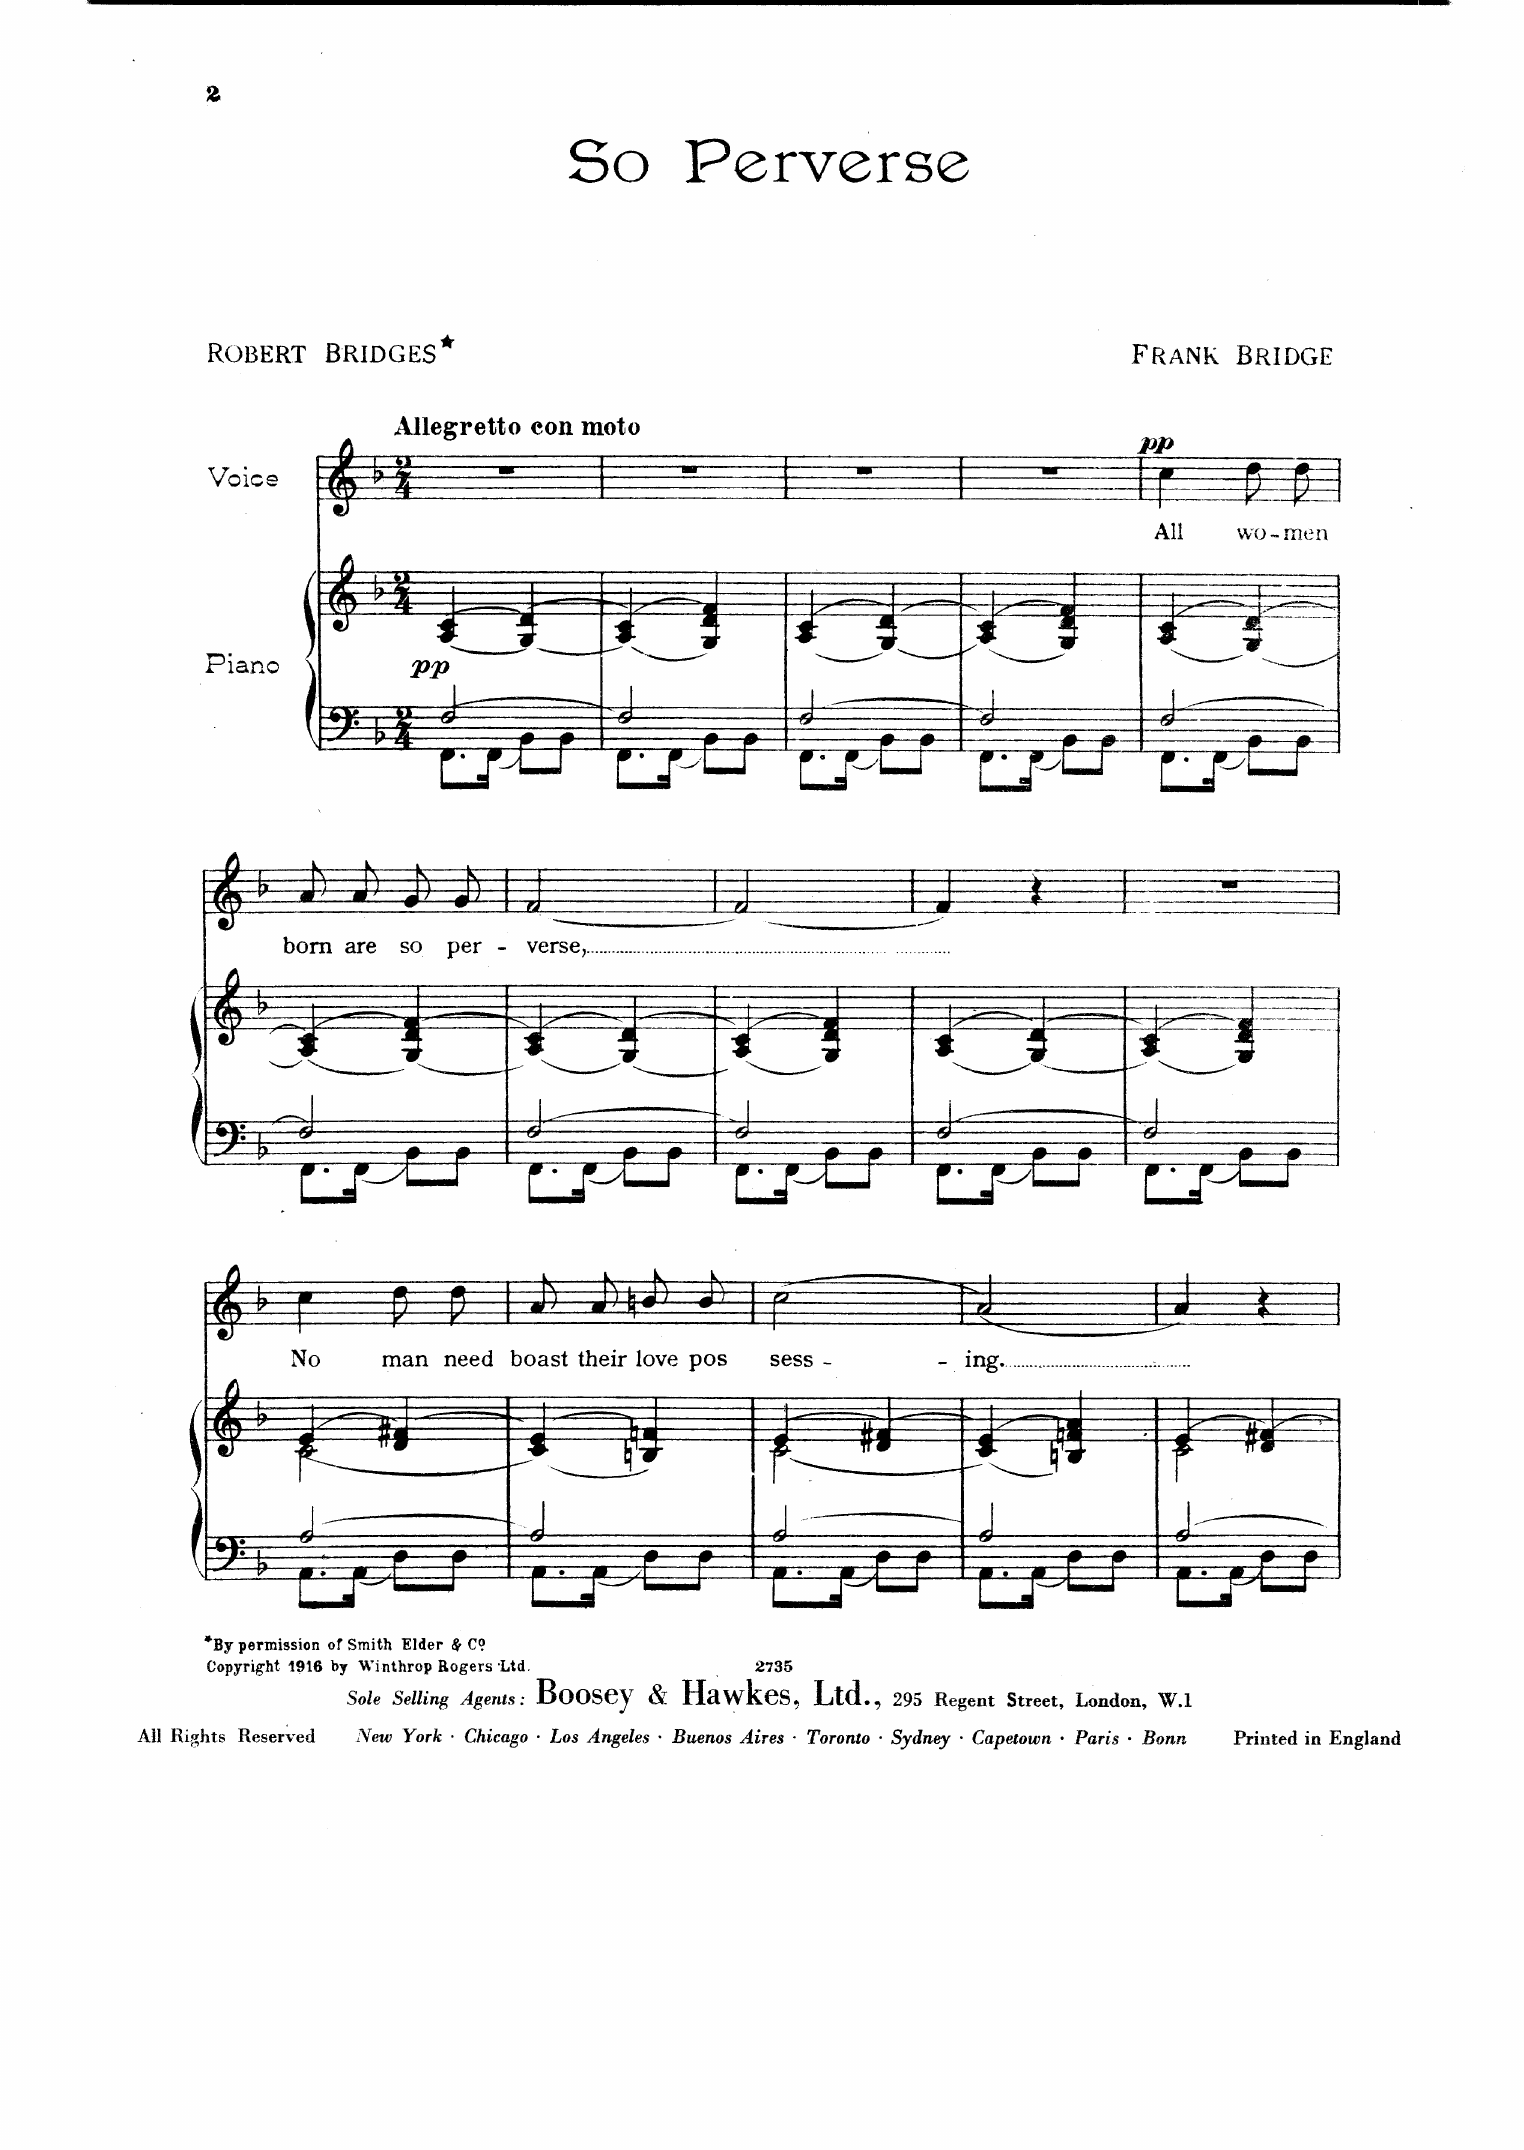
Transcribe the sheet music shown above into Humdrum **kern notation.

**kern	**kern	**dynam	**kern	**text	**dynam
*part2	*part2	*part2	*part1	*part1	*part1
*staff3	*staff2	*staff2/3	*staff1	*staff1	*staff1
*I"Piano	*	*	*I"Voice	*	*
*I'Pno	*	*	*	*	*
*clefF4	*clefG2	*	*clefG2	*	*
*k[b-]	*k[b-]	*	*k[b-]	*	*
*M2/4	*M2/4	*	*M2/4	*	*
=1	=1	=1	=1	=1	=1
*^	*	*	*	*	*
!	!	!	!	!LO:TX:a:B:t=Allegretto con moto	!	!
!	!	!	!LO:DY:b	!	!	!
[2F/	8.FF\L	(4A/ 4c/	pp	2r	.	.
.	16FF\Jk	.	.	.	.	.
.	8BB-\L	(4G/ 4d/)	.	.	.	.
.	8BB-\J	.	.	.	.	.
=2	=2	=2	=2	=2	=2	=2
2F/]	8.FF\L	(4A/ 4c/)	.	2r	.	.
.	16FF\Jk	.	.	.	.	.
.	8BB-\L	4G/ 4d/ 4f/)	.	.	.	.
.	8BB-\J	.	.	.	.	.
=3	=3	=3	=3	=3	=3	=3
[2F/	8.FF\L	(4A/ 4c/	.	2r	.	.
.	16FF\Jk	.	.	.	.	.
.	8BB-\L	(4G/ 4d/)	.	.	.	.
.	8BB-\J	.	.	.	.	.
=4	=4	=4	=4	=4	=4	=4
2F/]	8.FF\L	(4A/ 4c/)	.	2r	.	.
.	16FF\Jk	.	.	.	.	.
.	8BB-\L	4G/ 4d/ 4f/)	.	.	.	.
.	8BB-\J	.	.	.	.	.
=5	=5	=5	=5	=5	=5	=5
!	!	!	!	!	!	!LO:DY:a
[2F/	8.FF\L	(4A/ 4c/	.	4cc\	All	pp
.	16FF\Jk	.	.	.	.	.
.	8BB-\L	(4G/ 4d/)	.	8dd\L	wo-	.
.	8BB-\J	.	.	8dd\J	-men	.
=6	=6	=6	=6	=6	=6	=6
2F/]	8.FF\L	(4A/ 4c/)	.	8a/L	born	.
.	.	.	.	8a/J	are	.
.	16FF\Jk	.	.	.	.	.
.	8BB-\L	(4G/ 4d/ 4f/)	.	8g/L	so	.
.	8BB-\J	.	.	8g/J	per-	.
=7	=7	=7	=7	=7	=7	=7
[2F/	8.FF\L	(4A/ 4c/)	.	[2f/	-verse,	.
.	16FF\Jk	.	.	.	.	.
.	8BB-\L	(4G/ 4d/)	.	.	.	.
.	8BB-\J	.	.	.	.	.
=8	=8	=8	=8	=8	=8	=8
2F/]	8.FF\L	(4A/ 4c/)	.	2f/_	.	.
.	16FF\Jk	.	.	.	.	.
.	8BB-\L	4G/ 4d/ 4f/)	.	.	.	.
.	8BB-\J	.	.	.	.	.
=9	=9	=9	=9	=9	=9	=9
[2F/	8.FF\L	(4A/ 4c/	.	4f/]	.	.
.	16FF\Jk	.	.	.	.	.
.	8BB-\L	(4G/ 4d/)	.	4r	.	.
.	8BB-\J	.	.	.	.	.
=10	=10	=10	=10	=10	=10	=10
2F/]	8.FF\L	(4A/ 4c/)	.	2r	.	.
.	16FF\Jk	.	.	.	.	.
.	8BB-\L	4G/ 4d/ 4f/)	.	.	.	.
.	8BB-\J	.	.	.	.	.
=11	=11	=11	=11	=11	=11	=11
*	*	*^	*	*	*	*
[2A/	8.AA\L	(4e/	[2c\	.	4cc\	No	.
.	16AA\Jk	.	.	.	.	.	.
.	8D\L	(4d/ 4f#X/)	.	.	8dd\L	man	.
.	8D\J	.	.	.	8dd\J	need	.
*	*	*v	*v	*	*	*	*
=12	=12	=12	=12	=12	=12	=12
2A/]	8.AA\L	(>4c/] 4e/)	.	8a/L	boast	.
.	.	.	.	8a/J	their	.
.	16AA\Jk	.	.	.	.	.
.	8D\L	4Bn/ 4fn/)	.	8bn\L	love	.
.	8D\J	.	.	8b\J	pos-	.
=13	=13	=13	=13	=13	=13	=13
*	*	*^	*	*	*	*
[2A/	8.AA\L	(4e/	[2c\	.	(2cc\	-sess-	.
.	16AA\Jk	.	.	.	.	.	.
.	8D\L	(4d/ 4f#X/)	.	.	.	.	.
.	8D\J	.	.	.	.	.	.
*	*	*v	*v	*	*	*	*
=14	=14	=14	=14	=14	=14	=14
2A/]	8.AA\L	(>4c/] 4e/)	.	[2a/)	-ing.	.
.	16AA\Jk	.	.	.	.	.
.	8D\L	4Bn/ 4fn/ 4a/)	.	.	.	.
.	8D\J	.	.	.	.	.
=15	=15	=15	=15	=15	=15	=15
*	*	*^	*	*	*	*
[2A/	8.AA\L	(4e/	2c\	.	4a/]	.	.
.	16AA\Jk	.	.	.	.	.	.
.	8D\L	4d/ 4f#X/)	.	.	4r	.	.
.	8D\J	.	.	.	.	.	.
*v	*v	*	*	*	*	*	*
*	*v	*v	*	*	*	*
=	=	=	=	=	=
*-	*-	*-	*-	*-	*-
